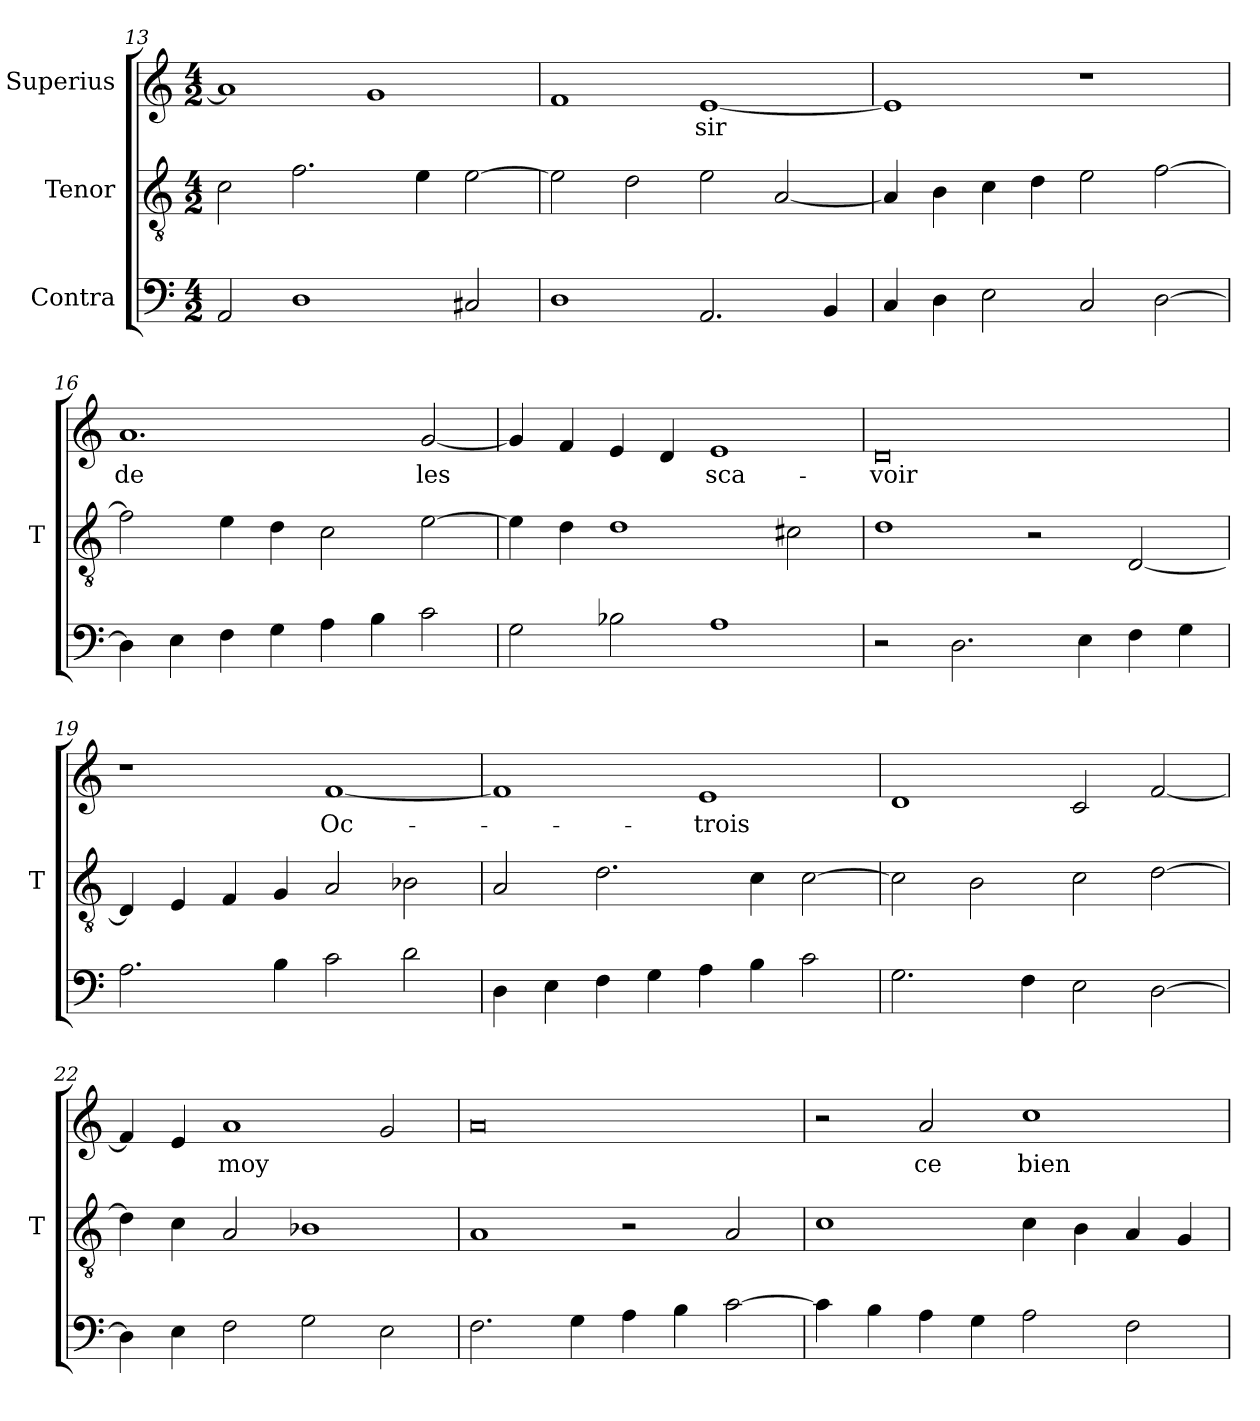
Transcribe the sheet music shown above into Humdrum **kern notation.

**kern	**kern	**kern	**text
*part3	*part2	*part1	*part1
*staff3	*staff2	*staff1	*staff1
*I"Contra	*I"Tenor	*I"Superius	*
*	*I'T	*	*
*clefF4	*clefGv2	*clefG2	*
*M4/2	*M4/2	*M4/2	*
=13	=13	=13	=13
2AA	2c	1a]	.
1D	2.f	.	.
.	.	1g	.
.	4e	.	.
2C#X	[2e	.	.
=14	=14	=14	=14
1D	2e]	1f	.
.	2d	.	.
2.AA	2e	[1e	-sir
.	[2A	.	.
4BB	.	.	.
=15	=15	=15	=15
4C	4A]	1e]	.
4D	4B	.	.
2E	4c	.	.
.	4d	.	.
2C	2e	1r	.
[2D	[2f	.	.
=16	=16	=16	=16
4D]	2f]	1.a	-de
4E	.	.	.
4F	4e	.	.
4G	4d	.	.
4A	2c	.	.
4B	.	.	.
2c	[2e	[2g	-les
=17	=17	=17	=17
2G	4e]	4g]	.
.	4d	4f	.
2B-X	1d	4e	.
.	.	4d	.
1A	.	1e	sca-
.	2c#X	.	.
=18	=18	=18	=18
2r	1d	0d	-voir
2.D	.	.	.
.	2r	.	.
4E	.	.	.
4F	[2D	.	.
4G	.	.	.
=19	=19	=19	=19
2.A	4D]	1r	.
.	4E	.	.
.	4F	.	.
4B	4G	.	.
2c	2A	[1f	Oc-
2d	2B-X	.	.
=20	=20	=20	=20
4D	2A	1f]	.
4E	.	.	.
4F	2.d	.	.
4G	.	.	.
4A	.	1e	-trois
4B	4c	.	.
2c	[2c	.	.
=21	=21	=21	=21
2.G	2c]	1d	.
.	2B	.	.
4F	.	.	.
2E	2c	2c	.
[2D	[2d	[2f	.
=22	=22	=22	=22
4D]	4d]	4f]	.
4E	4c	4e	.
2F	2A	1a	-moy
2G	1B-X	.	.
2E	.	2g	.
=23	=23	=23	=23
2.F	1A	0a	.
4G	.	.	.
4A	2r	.	.
4B	.	.	.
[2c	2A	.	.
=24	=24	=24	=24
4c]	1c	2r	.
4B	.	.	.
4A	.	2a	-ce
4G	.	.	.
2A	4c	1cc	-bien
.	4B	.	.
2F	4A	.	.
.	4G	.	.
=	=	=	=
*-	*-	*-	*-
